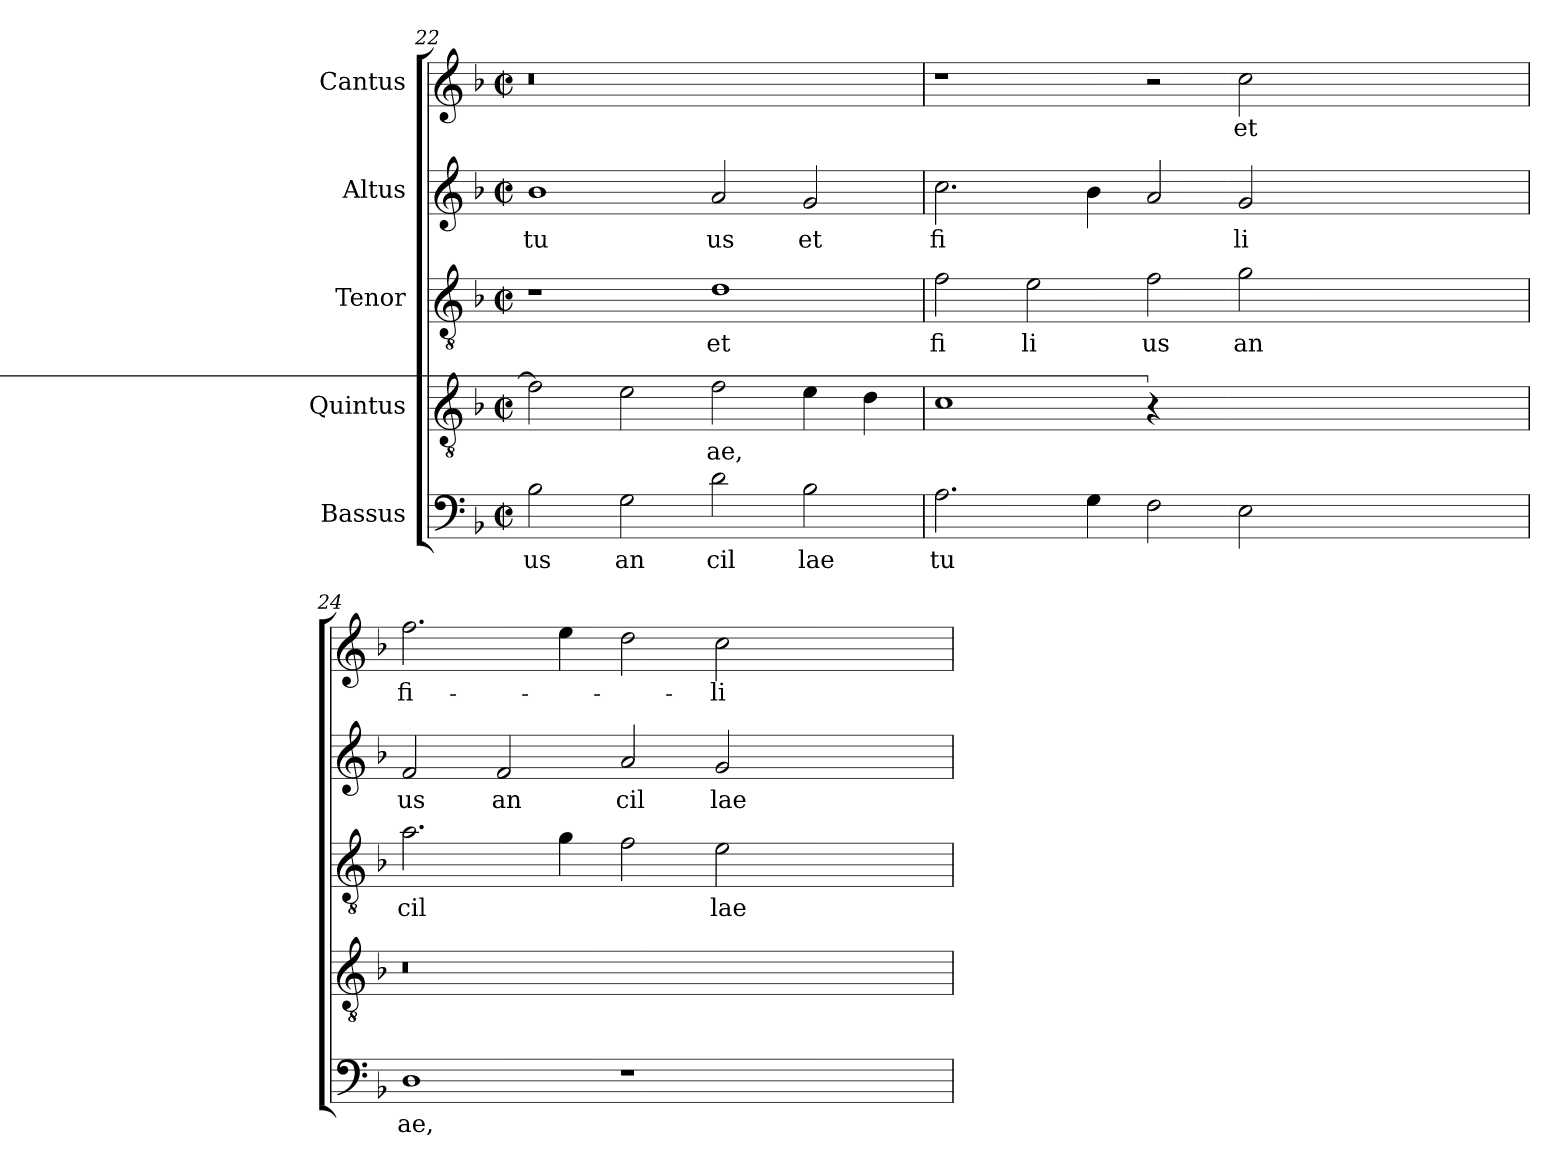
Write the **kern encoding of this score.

**kern	**text	**kern	**text	**kern	**text	**kern	**text	**kern	**text
*part5	*part5	*part4	*part4	*part3	*part3	*part2	*part2	*part1	*part1
*staff5	*staff5	*staff4	*staff4	*staff3	*staff3	*staff2	*staff2	*staff1	*staff1
*I"Bassus	*	*I"Quintus	*	*I"Tenor	*	*I"Altus	*	*I"Cantus	*
*clefF4	*	*clefGv2	*	*clefGv2	*	*clefG2	*	*clefG2	*
*k[b-]	*	*k[b-]	*	*k[b-]	*	*k[b-]	*	*k[b-]	*
*F:	*	*F:	*	*F:	*	*F:	*	*F:	*
*M2/2	*	*M2/2	*	*M2/2	*	*M2/2	*	*M2/2	*
*met(c|)	*	*met(c|)	*	*met(c|)	*	*met(c|)	*	*met(c|)	*
=22	=22	=22	=22	=22	=22	=22	=22	=22	=22
!	!LO:LY:b:cj	!	!	!	!	!	!LO:LY:b:cj	!	!
2B-\	us	2f\]	.	1r	.	1b-	tu	0r	.
!	!LO:LY:b:cj	!	!	!	!	!	!	!	!
2G\	an	2e\	.	.	.	.	.	.	.
!	!LO:LY:b:cj	!	!LO:LY:b	!	!LO:LY:b:cj	!	!LO:LY:b:cj	!	!
2d\	cil	2f\	ae,	1d	et	2a/	us	.	.
!	!LO:LY:b:cj	!	!	!	!	!	!LO:LY:b:cj	!	!
2B-\	lae	4e\	.	.	.	2g/	et	.	.
.	.	4d\	.	.	.	.	.	.	.
=23	=23	=23	=23	=23	=23	=23	=23	=23	=23
!	!LO:LY:b:cj	!	!	!	!LO:LY:b:cj	!	!LO:LY:b:cj	!	!
2.A\	tu	1c	.	2f\	fi	2.cc\	fi	1r	.
!	!	!	!	!	!LO:LY:b:cj	!	!	!	!
.	.	.	.	2e\	li	.	.	.	.
4G\	.	.	.	.	.	4b-\	.	.	.
!	!	!LO:N:vis=1	!	!	!LO:LY:b:cj	!	!	!	!
2F\	.	4%9r	.	2f\	us	2a/	.	2r	.
!	!	!	!	!	!LO:LY:b:cj	!	!LO:LY:b:cj	!	!LO:LY:b:cj
2E\	.	.	.	2g\	an	2g/	li	2cc\	et
1ryy	.	.	.	1ryy	.	1ryy	.	1ryy	.
4ryy	.	.	.	4ryy	.	4ryy	.	4ryy	.
=24	=24	=24	=24	=24	=24	=24	=24	=24	=24
!	!LO:LY:b:cj	!	!	!	!LO:LY:b:cj	!	!LO:LY:b:cj	!	!LO:LY:b:cj
1D	ae,	0r	.	2.a\	cil	2f/	us	2.ff\	fi-
!	!	!	!	!	!	!	!LO:LY:b:cj	!	!
.	.	.	.	.	.	2f/	an	.	.
.	.	.	.	4g\	.	.	.	4ee\	.
!LO:N:vis=1	!	!	!	!	!	!	!LO:LY:b:cj	!	!
0r	.	.	.	2f\	.	2a/	cil	2dd\	.
!	!	!	!	!	!LO:LY:b:cj	!	!LO:LY:b:cj	!	!LO:LY:b:cj
.	.	.	.	2e\	lae	2g/	lae	2cc\	-li-
.	.	1ryy	.	1ryy	.	1ryy	.	1ryy	.
=	=	=	=	=	=	=	=	=	=
*-	*-	*-	*-	*-	*-	*-	*-	*-	*-
